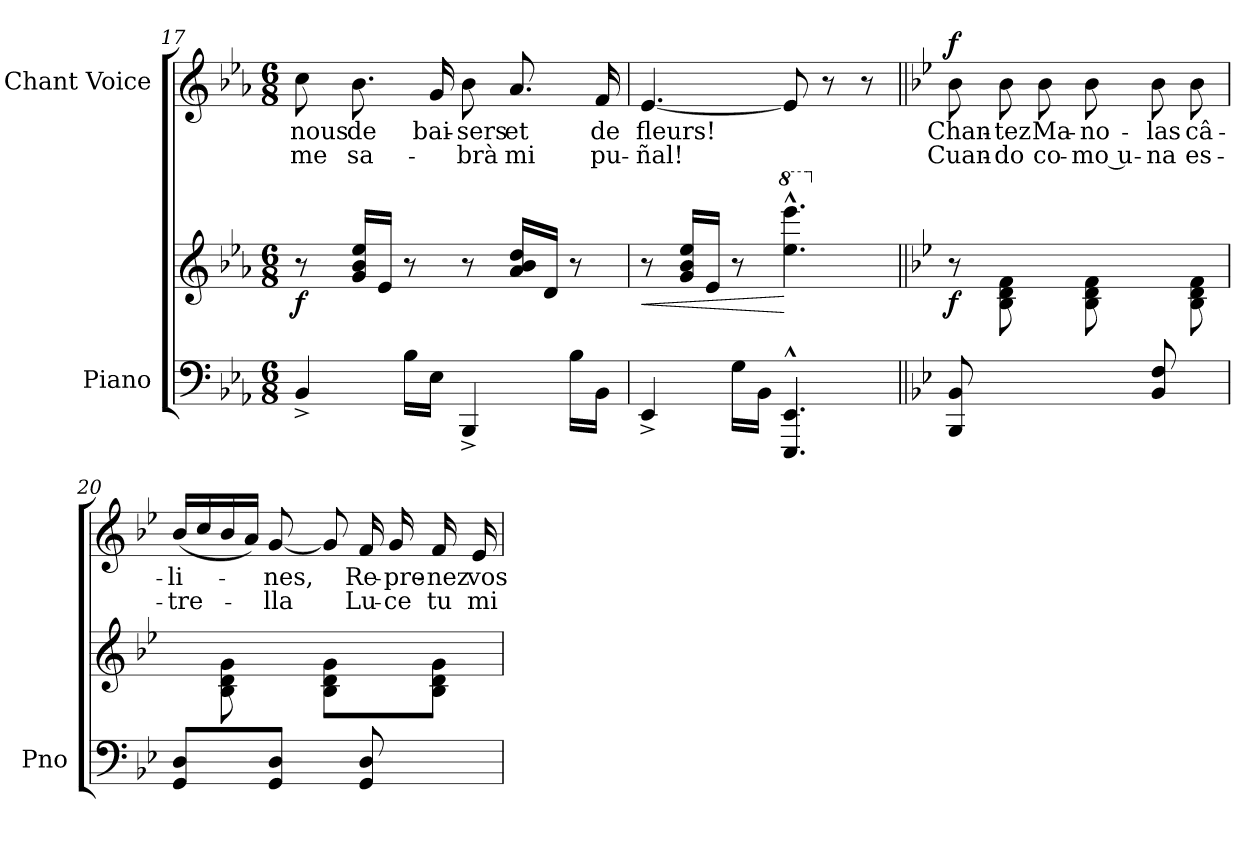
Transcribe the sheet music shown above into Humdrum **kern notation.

**kern	**kern	**dynam	**kern	**text	**text	**dynam
*part2	*part2	*part2	*part1	*part1	*part1	*part1
*staff3	*staff2	*staff2/3	*staff1	*staff1	*staff1	*staff1
*I"Piano	*	*	*I"Chant Voice	*	*	*
*I'Pno	*	*	*	*	*	*
*clefF4	*clefG2	*	*clefG2	*	*	*
*k[b-e-a-]	*k[b-e-a-]	*	*k[b-e-a-]	*	*	*
*M6/8	*M6/8	*	*M6/8	*	*	*
=17	=17	=17	=17	=17	=17	=17
!	!	!LO:DY:b	!	!LO:LY:b	!LO:LY:b	!
4BB-^/	8r	f	8cc\	nous	me	.
!	!	!	!	!LO:LY:b	!LO:LY:b	!
.	16g/ 16b-/ 16ee-/LL	.	8.b-\	de	sa-	.
.	16e-/JJ	.	.	.	.	.
16B-\LL	8r	.	.	.	.	.
!	!	!	!	!LO:LY:b	!	!
16E-\JJ	.	.	16g/	bai-	.	.
!	!	!	!	!LO:LY:b	!LO:LY:b	!
4BBB-^/	8r	.	8b-\	-sers	-brà	.
!	!	!	!	!LO:LY:b	!LO:LY:b	!
.	16a-/ 16b-/ 16dd/LL	.	8.a-/	et	mi	.
.	16d/JJ	.	.	.	.	.
16B-\LL	8r	.	.	.	.	.
!	!	!	!	!LO:LY:b	!LO:LY:b	!
16BB-\JJ	.	.	16f/	de	pu-	.
=18	=18	=18	=18	=18	=18	=18
!	!	!LO:HP:b	!	!LO:LY:b	!LO:LY:b	!
4EE-^/	8r	<	[4.e-/	fleurs!	-ñal!	.
.	16g/ 16b-/ 16ee-/LL	.	.	.	.	.
.	16e-/JJ	.	.	.	.	.
16G\LL	8r	.	.	.	.	.
16BB-\JJ	.	.	.	.	.	.
*	*8va	*	*	*	*	*
4.EEE-/^^ 4.EE-/^^	4.eee-\^^ 4.eeee-\^^	[	8e-/]	.	.	.
.	.	.	8r	.	.	.
.	.	.	8r	.	.	.
!!LO:PB:g=z
=19||	=19||	=19||	=19||	=19||	=19||	=19||
*k[b-e-]	*k[b-e-]	*	*k[b-e-]	*	*	*
*^	*	*	*	*	*	*
*	*	*X8va	*	*	*	*	*
!	!	!	!LO:DY:b	!	!LO:LY:b	!LO:LY:b	!LO:DY:a
4ryy	8BBB-/ 8BB-/	8r	f	8b-\	Chan-	Cuan-	f
!	!	!	!	!	!LO:LY:b	!LO:LY:b	!
.	4ryy	8B-\ 8d\ 8f\L	.	8b-\	-tez	-do	.
!	!	!	!	!	!LO:LY:b	!LO:LY:b	!
8BB-/ 8F/J	.	8ryy	.	8b-\	Ma-	co-	.
!	!	!	!	!	!LO:LY:b	!LO:LY:b	!
8ryy	4.ryy	8B-\ 8d\ 8f\L	.	8b-\	-no-	-mo u-	.
!	!	!	!	!	!LO:LY:b	!LO:LY:b	!
8BB-/ 8F/	.	8ryy	.	8b-\	-las	-na	.
!	!	!	!	!	!LO:LY:b	!LO:LY:b	!
8ryy	.	8B-\ 8d\ 8f\J	.	8b-\	câ-	es-	.
=20	=20	=20	=20	=20	=20	=20	=20
*	*	*^	*	*	*	*	*
!	!	!	!	!	!	!LO:LY:b	!LO:LY:b	!
2ryy	8GG/ 8D/L	4.ryy	8ryy	.	(16b-/LL	-li-	-tre-	.
.	.	.	.	.	16cc/	.	.	.
.	8ryy	.	8B-\ 8d\ 8g\	.	16b-/	.	.	.
.	.	.	.	.	16a/JJ)	.	.	.
!	!	!	!	!	!	!LO:LY:b	!LO:LY:b	!
.	8GG/ 8D/J	.	2ryy	.	[8g/	-nes,	-lla	.
.	4.ryy	8B-\ 8d\ 8g\L	.	.	8g/]	.	.	.
!	!	!	!	!	!	!LO:LY:b	!LO:LY:b	!
8GG/ 8D/	.	8ryy	.	.	16f/	Re-	Lu-	.
!	!	!	!	!	!	!LO:LY:b	!LO:LY:b	!
.	.	.	.	.	16g/	-pre-	-ce	.
!	!	!	!	!	!	!LO:LY:b	!LO:LY:b	!
8ryy	.	8B-\ 8d\ 8g\J	.	.	16f/	-nez	tu	.
!	!	!	!	!	!	!LO:LY:b	!LO:LY:b	!
.	.	.	.	.	16e-/	vos	mi-	.
*v	*v	*	*	*	*	*	*	*
*	*v	*v	*	*	*	*	*
=	=	=	=	=	=	=
*-	*-	*-	*-	*-	*-	*-
